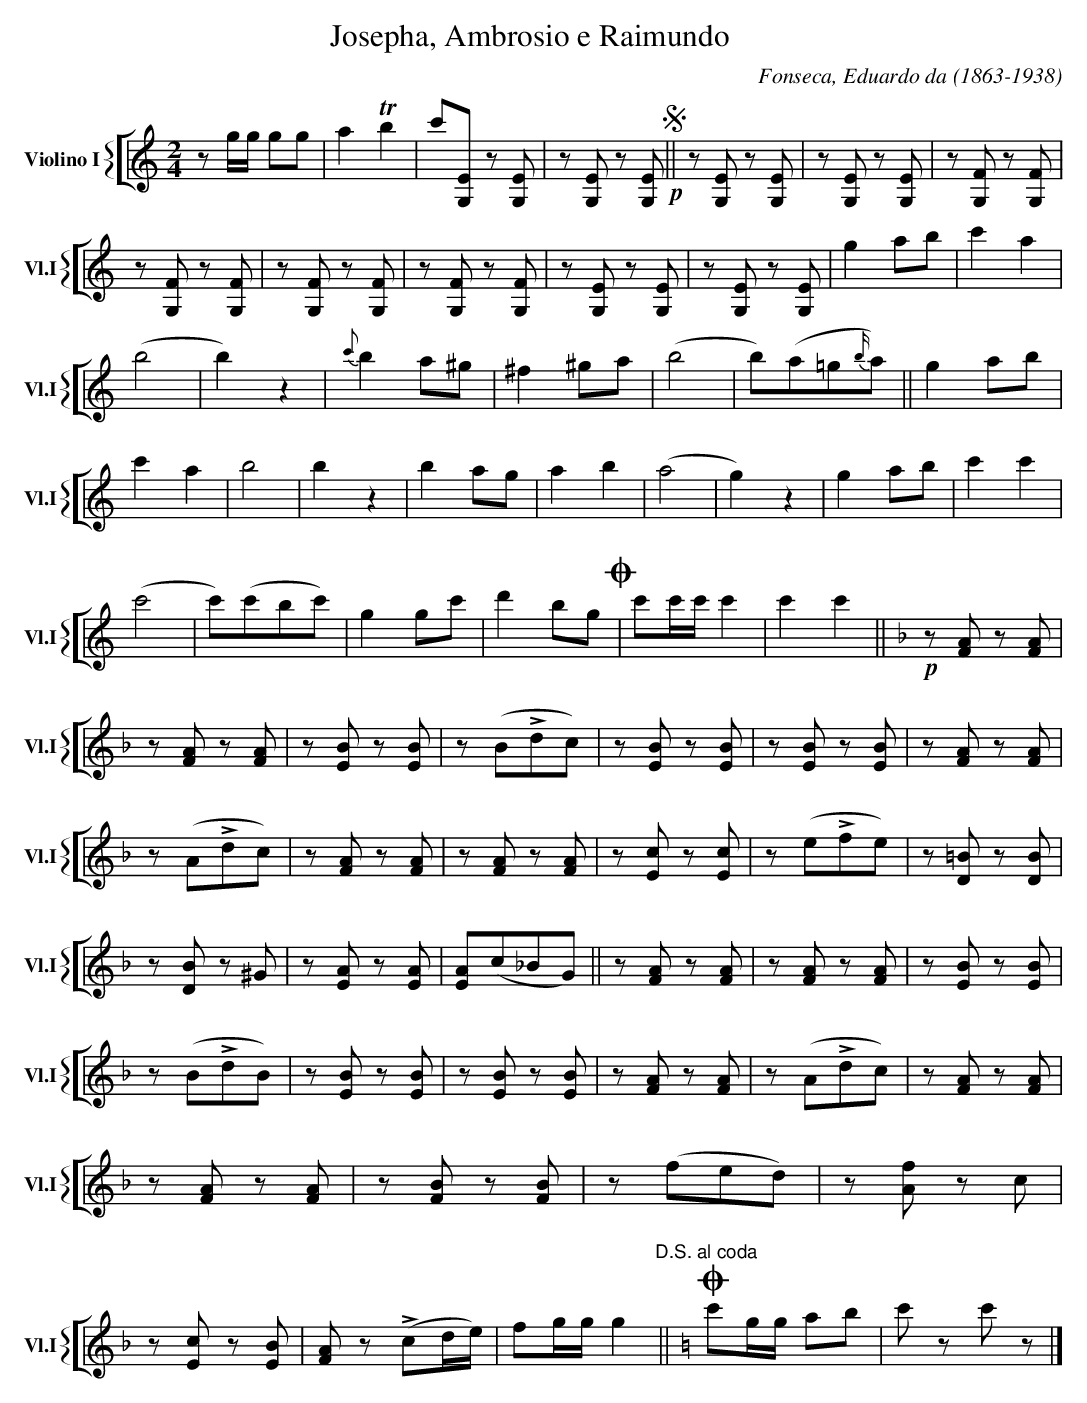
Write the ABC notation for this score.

X:1
T:Josepha, Ambrosio e Raimundo
C:Fonseca, Eduardo da (1863-1938)
M:2/4
L:1/4
K:C
V: 2 clef=treble name="Violino I" sname="Vl.I"
%%staves [{ 2 }]
   z/g//g// g/g/ | a !trill!b | c'/[G,E]/ z/[G,E]/ | z/ [G,E]/ z/ [G,E]/ !p! !segno! || \
   z/ [G,E]/ z/ [G,E]/ | z/ [G,E]/ z/ [G,E]/ | z/ [G,F]/ z/ [G,F]/ | z/ [G,F]/ z/ [G,F]/ | z/ [G,F]/ z/ [G,F]/ | \
   z/ [G,F]/ z/ [G,F]/ | z/ [G,E]/ z/ [G,E]/ | z/ [G,E]/ z/ [G,E]/ | \
   g a/b/ | c' a | (b2 | b) z | {c'}b a/^g/ | ^f ^g/a/ | (b2 | b/)(a/=g/{b/}a/) || \
   g a/b/ | c' a | b2 | b z | b a/g/ | a b | (a2 | g) z | g a/b/ | c'c' | (c'2 | c'/)(c'/b/c'/) | \
   g g/c'/ | d' b/g/ !coda!| c'/c'//c'// c' | c'c'|| \
[K:F] !p! z/[AF]/ z/[AF]/ | z/[AF]/ z/[AF]/ | z/[BE]/ z/[BE]/ | z/(B/!>!d/c/) | z/[BE]/ z/[BE]/ | z/[BE]/ z/[BE]/ | \
   z/[AF]/ z/[AF]/ | z/(A/!>!d/c/) | z/[AF]/ z/[AF]/  | z/[AF]/ z/[AF]/  | z/[cE]/ z/[cE]/  | z/(e/!>!f/e/) | \
   z/[=BD]/ z/[BD]/ | z/[BD]/ z/^G/ | z/[AE]/ z/[AE]/ | [AE]/(c/_B/G/) || z/[AF]/ z/[AF]/ | z/[AF]/ z/[AF]/ | z/[BE]/ z/[BE]/ | z/(B/!>!d/B/) | \
   z/[BE]/ z/[BE]/ | z/[BE]/ z/[BE]/ | z/[AF]/ z/[AF]/ | z/(A/!>!d/c/) | z/[AF]/ z/[AF]/ | z/[AF]/ z/[AF]/ | \
   z/[BF]/ z/[BF]/ | z/(f/e/d/) | z/[fA]/ z/c/ | z/[cE]/ z/[BE]/ | [AF]/z/ (!>!c/d//e//) | f/g//g//g "D.S. al coda" || \
[K:C] !coda! c'/g//g// a/b/ | c'/z/ c'/z/ |] \
